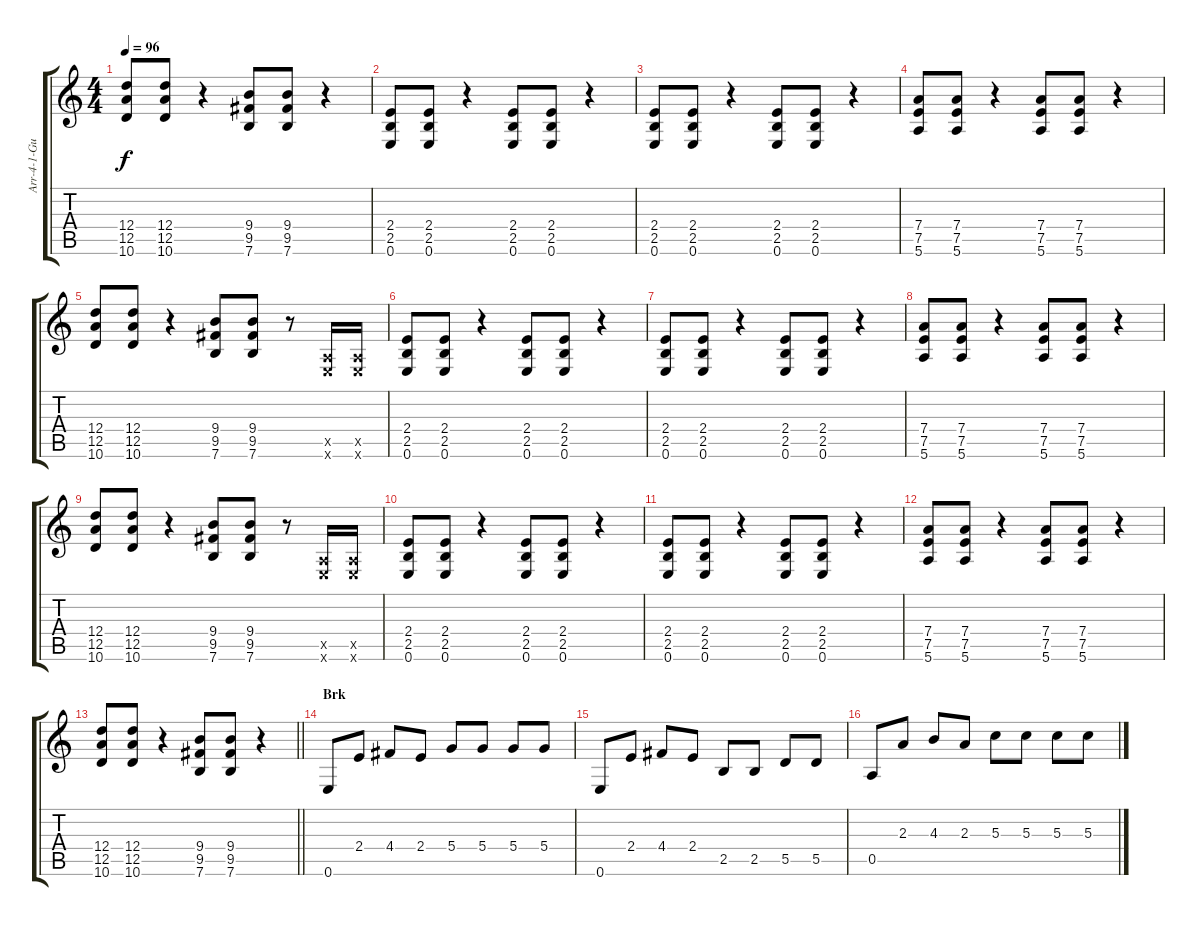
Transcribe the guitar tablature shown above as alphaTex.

\track ("Arr-4-1-Guitar" "Arr-4-1-Gu") {mute instrument acousticguitarsteel}
\staff {score tabs}
\tuning (E4 B3 G3 D3 A2 E2) {hide}
\ts (4 4)
\tempo 96
\clef g2
\ks c
(12.4 12.5 10.6).8{dy f} (12.4 12.5 10.6).8 r.4 (9.4 9.5 7.6).8 (9.4 9.5 7.6).8 r.4 |
(2.4 2.5 0.6).8 (2.4 2.5 0.6).8 r.4 (2.4 2.5 0.6).8 (2.4 2.5 0.6).8 r.4 |
(2.4 2.5 0.6).8 (2.4 2.5 0.6).8 r.4 (2.4 2.5 0.6).8 (2.4 2.5 0.6).8 r.4 |
(7.4 7.5 5.6).8 (7.4 7.5 5.6).8 r.4 (7.4 7.5 5.6).8 (7.4 7.5 5.6).8 r.4 |
(12.4 12.5 10.6).8 (12.4 12.5 10.6).8 r.4 (9.4 9.5 7.6).8 (9.4 9.5 7.6).8 r.8 (0.5{x} 0.6{x}).16 (0.5{x} 0.6{x}).16 |
(2.4 2.5 0.6).8 (2.4 2.5 0.6).8 r.4 (2.4 2.5 0.6).8 (2.4 2.5 0.6).8 r.4 |
(2.4 2.5 0.6).8 (2.4 2.5 0.6).8 r.4 (2.4 2.5 0.6).8 (2.4 2.5 0.6).8 r.4 |
(7.4 7.5 5.6).8 (7.4 7.5 5.6).8 r.4 (7.4 7.5 5.6).8 (7.4 7.5 5.6).8 r.4 |
(12.4 12.5 10.6).8 (12.4 12.5 10.6).8 r.4 (9.4 9.5 7.6).8 (9.4 9.5 7.6).8 r.8 (0.5{x} 0.6{x}).16 (0.5{x} 0.6{x}).16 |
(2.4 2.5 0.6).8 (2.4 2.5 0.6).8 r.4 (2.4 2.5 0.6).8 (2.4 2.5 0.6).8 r.4 |
(2.4 2.5 0.6).8 (2.4 2.5 0.6).8 r.4 (2.4 2.5 0.6).8 (2.4 2.5 0.6).8 r.4 |
(7.4 7.5 5.6).8 (7.4 7.5 5.6).8 r.4 (7.4 7.5 5.6).8 (7.4 7.5 5.6).8 r.4 |
\barLineRight lightlight
(12.4 12.5 10.6).8 (12.4 12.5 10.6).8 r.4 (9.4 9.5 7.6).8 (9.4 9.5 7.6).8 r.4 |
\section ("" "Brk")
0.6.8{instrument acousticguitarsteel} 2.4.8 4.4.8 2.4.8 5.4.8 5.4.8 5.4.8 5.4.8 |
0.6.8 2.4.8 4.4.8 2.4.8 2.5.8 2.5.8 5.5.8 5.5.8 |
0.5.8 2.3.8 4.3.8 2.3.8 5.3.8 5.3.8 5.3.8 5.3.8
